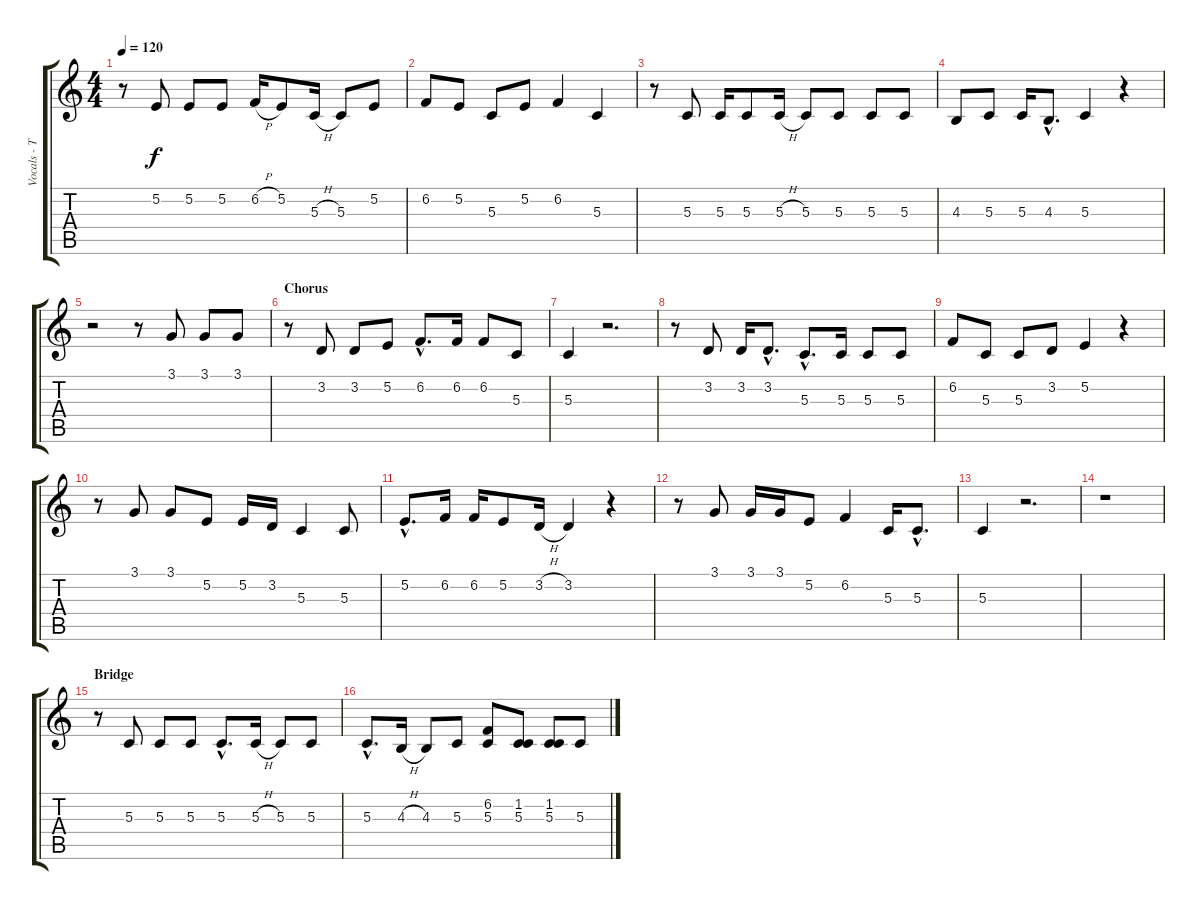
\track ("Vocals - Tom" "Vocals - T") {instrument tenorsax}
\staff {score tabs}
\tuning (E4 B3 G3 D3 A2 E2) {hide}
\ts (4 4)
\tempo 120
\clef g2
\ks c
r.8{dy f} 5.2.8 5.2.8 5.2.8 6.2{h}.16 5.2.8 5.3{h}.16 5.3.8 5.2.8 |
6.2.8 5.2.8 5.3.8 5.2.8 6.2.4 5.3.4 |
r.8 5.3.8 5.3.16 5.3.8 5.3{h}.16 5.3.8 5.3.8 5.3.8 5.3.8 |
4.3.8 5.3.8 5.3.16 4.3{hac}.8{d} 5.3.4 r.4 |
r.2 r.8 3.1.8 3.1.8 3.1.8 |
\section ("" "Chorus")
r.8 3.2.8 3.2.8 5.2.8 6.2{hac}.8{d} 6.2.16 6.2.8 5.3.8 |
5.3.4 r.2{d} |
r.8 3.2.8 3.2.16 3.2{hac}.8{d} 5.3{hac}.8{d} 5.3.16 5.3.8 5.3.8 |
6.2.8 5.3.8 5.3.8 3.2.8 5.2.4 r.4 |
r.8 3.1.8 3.1.8 5.2.8 5.2.16 3.2.16 5.3.4 5.3.8 |
5.2{hac}.8{d} 6.2.16 6.2.16 5.2.8 3.2{h}.16 3.2.4 r.4 |
r.8 3.1.8 3.1.16 3.1.16 5.2.8 6.2.4 5.3.16 5.3{hac}.8{d} |
5.3.4 r.2{d} |
r.1 |
\section ("" "Bridge")
r.8 5.3.8 5.3.8 5.3.8 5.3{hac}.8{d} 5.3{h}.16 5.3.8 5.3.8 |
5.3{hac}.8{d} 4.3{h}.16 4.3.8 5.3.8 (6.2 5.3).8 (1.2 5.3).8 (1.2 5.3).8 5.3.8
